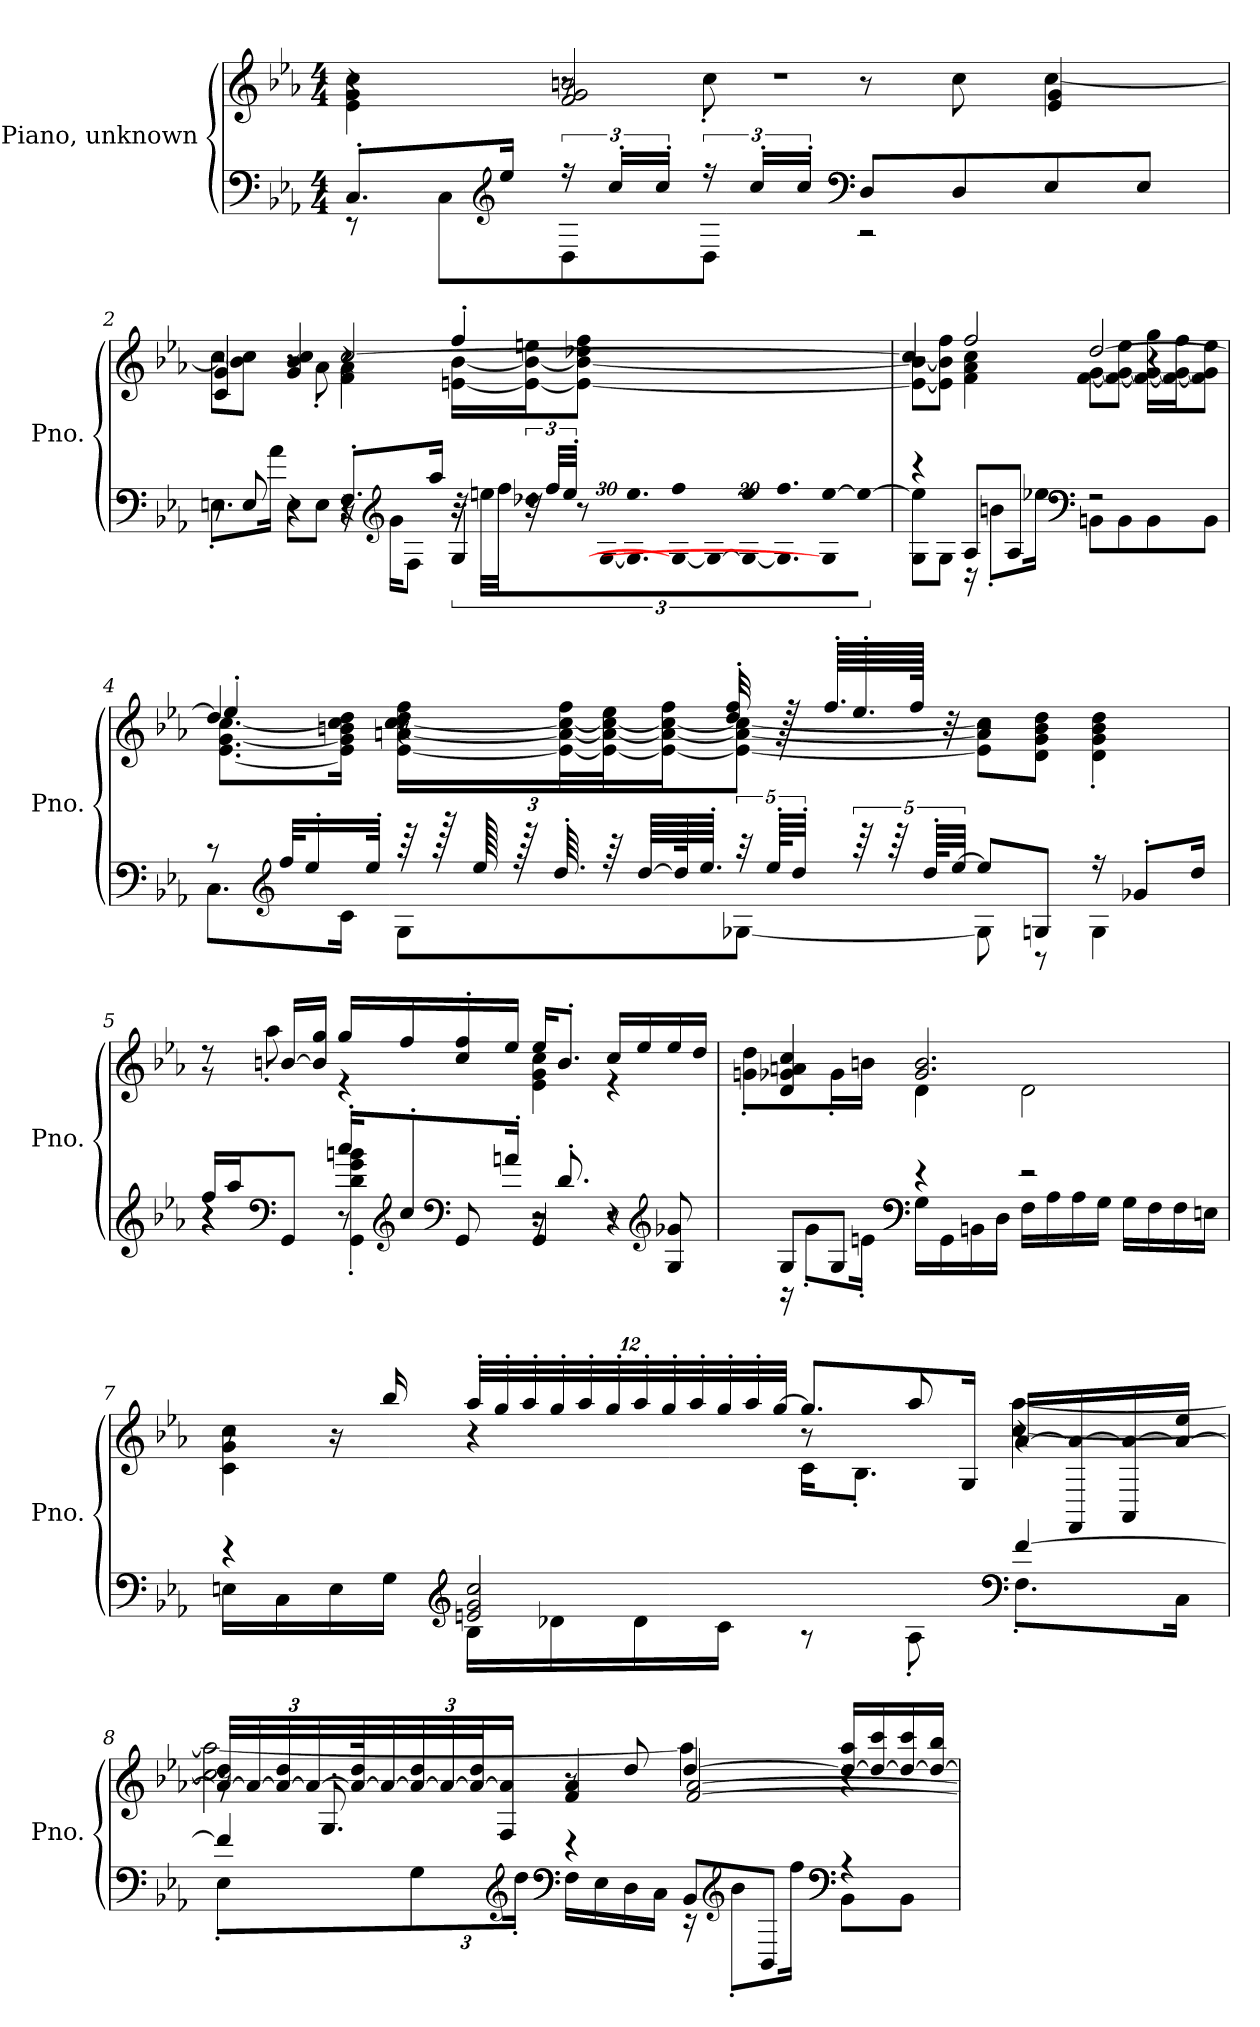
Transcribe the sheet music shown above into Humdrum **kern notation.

**kern	**kern
*part1	*part1
*staff2	*staff1
*I"Piano, unknown	*
*I'Pno.	*
*clefF4	*clefG2
*k[b-e-a-]	*k[b-e-a-]
*M4/4	*M4/4
*MM120	*MM120
=1	=1
*^	*^
*	*	*	*^
8.C'/L	8r	1r	4e-\ 4g\ 4cc\	4r
.	8C\L	.	.	.
*clefG2	*	*	*	*
16ee-/Jk	.	.	.	.
24r	8D\	.	8r	2f/ 2g/ 2bn/
24cc'/LL	.	.	.	.
24cc'/JJ	.	.	.	.
24r	8D\J	.	8cc'\	.
24cc'/LL	.	.	.	.
24cc'/JJ	.	.	.	.
*clefF4	*	*	*	*
8D/L	2r	.	8r	.
8D/	.	.	8cc\	.
8E-/	.	.	[4cc\	4e-/ 4g/
8E-/J	.	.	.	.
!!LO:LB:g=z	!!	!!
=2	=2	=2	=2	=2
*	*^	*	*	*
8r	8.En'\L	2r	2r	8cc\L_	4c/ 4g/
8E/	.	.	.	8b-\ 8cc\]J	.
.	16a-\Jk	.	.	.	.
4r	8E\L	.	.	8r	4g/ 4b-/ 4cc/
.	8E\J	.	.	8a-'\	.
8.F'/L	16r	4r	4r	4f\ 4a-\	[2cc/
*clefG2	*	*	*	*	*
.	16g\KL	.	.	.	.
.	8F\J	.	.	.	.
16aa-/Jk	.	.	.	.	.
16r	48r	4G'/	4ff'/	[16en\ [16b-\LL	.
.	48een\LLL	.	.	.	.
.	48ff\J	.	.	.	.
48r	16dd-X\	.	.	16e\_ 16b-\_ 16een\J	.
48ff/LLL	.	.	.	.	.
48ee'/JJJ	.	.	.	.	.
*	*Xbrackettup	*	*	*	*
!	!LO:N:vis=64	!	!	!	!
8r	[960%17G\LL	.	.	8e\_ 8b-\_ 8dd-X\ 8ff\J	.
!	!LO:N:vis=64.	!	!	!	!
.	640%17G\_ 640%17ee\	.	.	.	.
.	1920ryy	.	.	.	.
!	!LO:N:vis=256	!	!	!	!
.	1920%17G\_ 1920%17ff\L	.	.	.	.
!	!LO:N:vis=256	!	!	!	!
.	1920%17G\J_	.	.	.	.
!	!LO:N:vis=64	!	!	!	!
.	960%17G\_ 960%17ee\	.	.	.	.
!	!LO:N:vis=64.	!	!	!	!
.	640%17G\_ 640%17ff\	.	.	.	.
.	1920ryy	.	.	.	.
!	!LO:N:vis=256	!	!	!	!
.	1920%17G\] [1920%17ee\L	.	.	.	.
!	!LO:N:vis=256	!	!	!	!
.	1920%17ee\JJJJJ_	.	.	.	.
*	*v	*v	*	*	*
!!LO:LB:g=z	!!	!!
=3	=3	=3	=3	=3
4r	8G\ 8ee\]L	2r	8e\_ 8b-\_L	4cc/]
.	8G\J	.	8e\] 8b-\] 8ff\J	.
8A-/L	16r	.	4f\ 4a-\ 4cc\	2ff/
.	8bn'\L	.	.	.
8A-/J	.	.	.	.
.	16ee-X\Jk	.	.	.
*clefF4	*	*	*	*
2r	8BBn\L	[2dd/	[8f\ [8g\L	.
.	8BB\	.	8f\_ 8g\_ 8ee-\J	.
.	8BB\	.	16f\_ 16g\_ 16gg\LL	4r
.	.	.	16f\_ 16g\_ 16ff\J	.
.	8BB\J	.	8f\] 8g\] 8ee-\J	.
!!LO:LB:g=z	!!	!!
=4	=4	=4	=4	=4
8r	8.C\L	4dd/]	[8.e-\ [8.g\ [8.cc\L	4ee-'/
*clefG2	*	*	*	*
32ff/KLL	.	.	.	.
16ee-'/	.	.	.	.
.	16c\Jk	.	16e-\] 16g\] 16bn\ 16cc\] 16dd\Jk	.
32ee-'/JJk	.	.	.	.
*	*	*	*Xbrackettup	*
64r	8G\L	4r	[24e-\ [24an\ [24cc\ 24dd\ 24ff\LL	8r
128r	.	.	.	.
128ee-/	.	.	.	.
128r	.	.	.	.
64.dd'/	.	.	.	.
.	.	.	48e-\_ 48a\_ 48cc\_ 48ff\L	.
64r	.	.	48e-\_ 48a\_ 48cc\_ 48ee-\J	.
[64dd/LLLL	.	.	.	.
.	.	.	24e-\_ 24a\_ 24cc\_ 24ff\J	.
128dd/K]	.	.	.	.
64.ee-'/JJJJ	.	.	.	.
*brackettup	*	*	*	*
40r	[8G-X\J	.	8e-\_ 8a\_ 8cc\_J	32dd/' 32ff/'
80ee-'/KLLL	.	.	.	.
.	.	.	.	128r
40dd'/JJJ	.	.	.	.
.	.	.	.	64.ff'/LLLL
80r	.	.	.	64.ee-'/
80r	.	.	.	.
.	.	.	.	128ff/JJJJk
80dd'/KLLL	.	.	.	.
.	.	.	.	32r
[40ee-/JJJ	.	.	.	.
8ee-/L]	8G-\]	2r	8e-\] 8a\] 8cc\]L	2r
8Gn/J	8r	.	8d\ 8g\ 8b\ 8dd\J	.
16r	4G\	.	4d\' 4g\' 4b\' 4dd\'	.
8g-X'/L	.	.	.	.
16dd/Jk	.	.	.	.
*	*	*	*v	*v
!!LO:LB:g=z
=5	=5	=5	=5
*	*^	*	*
16ff/LL	4r	4r	8r	8r
16aa-/J	.	.	.	.
*clefF4	*	*	*	*
8GG/J	.	.	[16bn/LL	8aa-'\
.	.	.	16b/] 16gg/JJ	.
16cc'/KL	4GG\' 4d\' 4g\' 4bn\'	8r	16gg/LL	4r
*clefG2	*	*	*	*
8cc'/	.	.	16ff/	.
*clefF4	*	*	*	*
.	.	8GG/	16cc/' 16ff/'	.
16an'/Jk	.	.	16ee-/JJ	.
16r	2r	4GG/	16ee-/KL	4e-\ 4g\ 4cc\
8.d'/	.	.	8.b'/J	.
8r	.	4r	16cc/LL	4r
.	.	.	16ee-/	.
*clefG2	*	*	*	*
8G/ 8g-X/	.	.	16ee-/	.
.	.	.	16dd/JJ	.
*	*v	*v	*	*
!!LO:LB:g=z	!!
=6	=6	=6	=6
8G/L	16r	4d/ 4g-X/ 4an/ 4cc/	8gn\' 8dd\'L
.	8g'\L	.	.
8G/J	.	.	16g'\L
.	16en'\Jk	.	16bn\JJ
*clefF4	*	*	*
4r	16G\LL	2.g/ 2.b/	4d\
.	16GG\	.	.
.	16BBn\	.	.
.	16D\JJ	.	.
2r	16F\LL	.	2d\
.	16A-\	.	.
.	16A-\	.	.
.	16G\JJ	.	.
.	16G\LL	.	.
.	16F\	.	.
.	16F\	.	.
.	16En\JJ	.	.
!!LO:PB:g=z
=7	=7	=7	=7
*	*	*	*^
4r	16En\LL	8r	4c\ 4g\ 4cc\	2r
.	16C\	.	.	.
.	16E\	16r	.	.
.	16G\JJ	16bb-/	.	.
*clefG2	*	*	*	*
2en/ 2g/ 2cc/	16B-\LL	48aa-'/LLL	4r	.
.	.	48gg'/	.	.
.	.	48aa-'/	.	.
.	16d-X\	48gg'/	.	.
.	.	48aa-'/	.	.
.	.	48gg'/	.	.
.	16d-\	48aa-'/	.	.
.	.	48gg'/	.	.
.	.	48aa-'/	.	.
.	16c\JJ	48gg'/	.	.
.	.	48aa-'/	.	.
.	.	[48gg/JJJ	.	.
.	8r	8.gg/L]	16c\KL	8r
.	.	.	8.B-'\J	.
.	8A-'\	.	.	8aa-/
.	.	16G/Jk	.	.
*clefF4	*	*	*	*
[4f/	8.F'\L	[16a-/LL	[4cc\ [4aa-\	4r
.	.	16FF/ 16a-/_	.	.
.	.	16AA-/ 16a-/_	.	.
.	16C\Jk	16a-/_ 16ee-/JJ	.	.
!!LO:LB:g=z	!!	!!
=8	=8	=8	=8	=8
4f/]	8E-'\L	48a-/_ 48dd/LLL	2cc\] 2aa-\_	16r
.	.	48a-/_	.	.
.	.	48a-/_ 48dd/	.	.
.	.	48a-/_	.	8.G'/
.	.	96a-/_ 96dd/K	.	.
.	.	32a-/_	.	.
*	*Xbrackettup	*	*	*
.	12G\	48a-/_ 48dd/	.	.
.	.	48a-/_	.	.
.	.	48a-/_ 48dd/J	.	.
.	.	16F/ 16a-/]JJ	.	.
*clefG2	*	*	*	*
.	24dd'\Jk	.	.	.
*clefF4	*	*	*	*
4r	16F\LL	8r	.	4f/ 4a-/
.	16E-\	.	.	.
.	16D\	8dd/	.	.
.	16C\JJ	.	.	.
8BB-/L	16r	[4dd/	4aa-\]	[2f/ [2a-/
*clefG2	*	*	*	*
.	8b-'\L	.	.	.
8BB-/J	.	.	.	.
.	16ff\Jk	.	.	.
*clefF4	*	*	*	*
4r	8BB-\L	16dd/_ 16aa-/LL	4r	.
.	.	16dd/_ 16ccc/	.	.
.	8BB-\J	16dd/_ 16ccc/	.	.
.	.	16dd/_ 16bb-/JJ	.	.
*v	*v	*	*	*
*	*v	*v	*v
=	=
*-	*-
